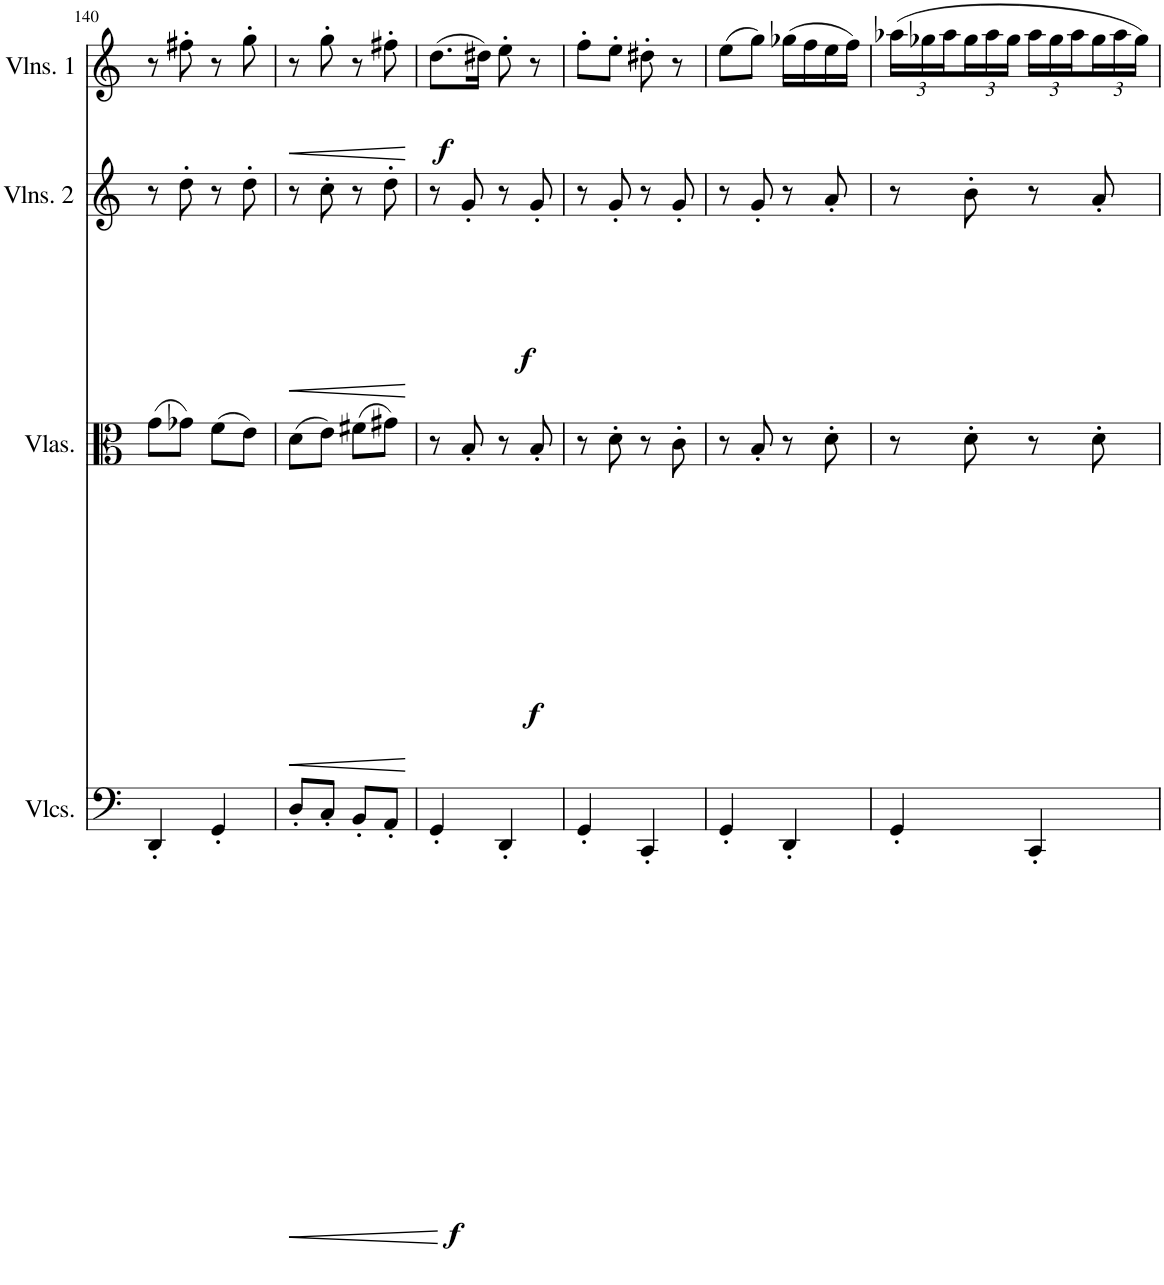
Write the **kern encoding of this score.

**kern	**dynam	**kern	**dynam	**kern	**dynam	**kern	**dynam
*part4	*part4	*part3	*part3	*part2	*part2	*part1	*part1
*staff4	*staff4	*staff3	*staff3	*staff2	*staff2	*staff1	*staff1
*I"Violoncellos	*	*I"Violas	*	*I"Violins 2	*	*I"Violins 1	*
*I'Vlcs.	*	*I'Vlas.	*	*I'Vlns. 2	*	*I'Vlns. 1	*
!!LO:PB:g=z
*clefF4	*	*clefC3	*	*clefG2	*	*clefG2	*
*k[]	*	*k[]	*	*k[]	*	*k[]	*
*M2/4	*	*M2/4	*	*M2/4	*	*M2/4	*
=140	=140	=140	=140	=140	=140	=140	=140
4DD'/	.	(8g\L	.	8r	.	8r	.
.	.	8g-X\J)	.	8dd'\	.	8ff#X'\	.
4GG'/	.	(8f\L	.	8r	.	8r	.
.	.	8e\J)	.	8dd'\	.	8gg'\	.
=141	=141	=141	=141	=141	=141	=141	=141
!	!LO:HP:b	!	!LO:HP:b	!	!LO:HP:b	!	!LO:HP:b
8D'/L	<	(8d\L	<	8r	<	8r	<
8C'/J	.	8e\J)	.	8cc'\	.	8gg'\	.
8BB'/L	.	(8f#X\L	.	8r	.	8r	.
8AA'/J	.	8g#X\J)	.	8dd'\	.	8ff#X'\	.
.	[	.	[	.	[	.	[
=142	=142	=142	=142	=142	=142	=142	=142
!	!LO:DY:b	!	!	!	!	!	!LO:DY:b
4GG'/	f	8r	.	8r	.	(8.dd\L	f
!	!	!	!LO:DY:b	!	!LO:DY:b	!	!
.	.	8B'/	f	8g'/	f	.	.
.	.	.	.	.	.	16dd#X\Jk)	.
4DD'/	.	8r	.	8r	.	8ee'\	.
.	.	8B'/	.	8g'/	.	8r	.
=143	=143	=143	=143	=143	=143	=143	=143
4GG'/	.	8r	.	8r	.	8ff'\L	.
.	.	8d'\	.	8g'/	.	8ee'\J	.
4CC'/	.	8r	.	8r	.	8dd#X'\	.
.	.	8c'\	.	8g'/	.	8r	.
=144	=144	=144	=144	=144	=144	=144	=144
4GG'/	.	8r	.	8r	.	(8ee\L	.
.	.	8B'/	.	8g'/	.	8gg\J)	.
4DD'/	.	8r	.	8r	.	(16gg-X\LL	.
.	.	.	.	.	.	16ff\	.
.	.	8d'\	.	8a'/	.	16ee\	.
.	.	.	.	.	.	16ff\JJ)	.
=145	=145	=145	=145	=145	=145	=145	=145
*	*	*	*	*	*	*Xbrackettup	*
4GG'/	.	8r	.	8r	.	(24aa-X\LL	.
.	.	.	.	.	.	24gg-X\	.
.	.	.	.	.	.	24aa-\	.
.	.	8d'\	.	8b'\	.	24gg-\	.
.	.	.	.	.	.	24aa-\	.
.	.	.	.	.	.	24gg-\JJ	.
4CC'/	.	8r	.	8r	.	24aa-\LL	.
.	.	.	.	.	.	24gg-\	.
.	.	.	.	.	.	24aa-\	.
.	.	8d'\	.	8a'/	.	24gg-\	.
.	.	.	.	.	.	24aa-\	.
.	.	.	.	.	.	24gg-\JJ)	.
=	=	=	=	=	=	=	=
*-	*-	*-	*-	*-	*-	*-	*-
